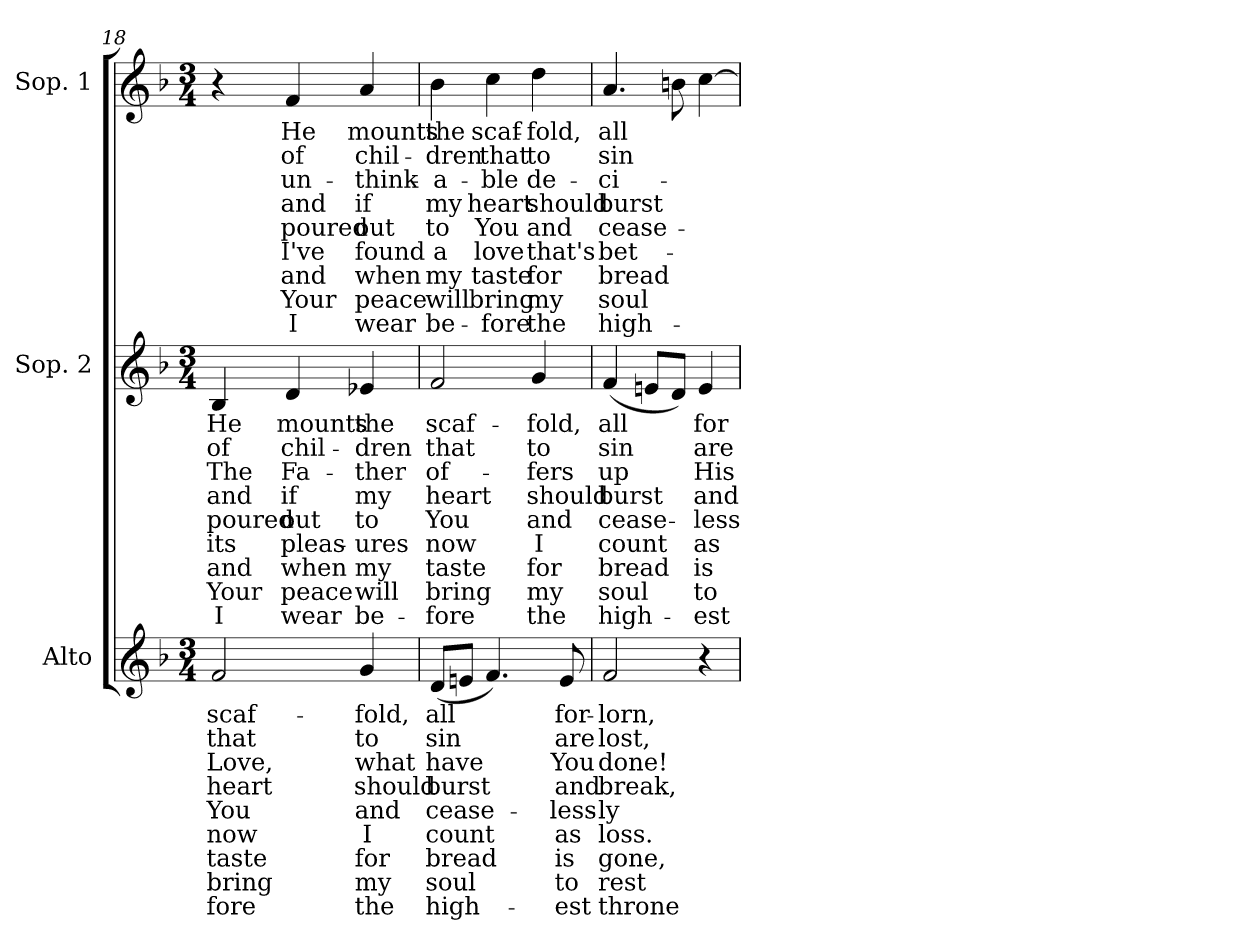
**kern	**text	**text	**text	**text	**text	**text	**text	**text	**text	**kern	**text	**text	**text	**text	**text	**text	**text	**text	**text	**kern	**text	**text	**text	**text	**text	**text	**text	**text	**text
*part3	*part3	*part3	*part3	*part3	*part3	*part3	*part3	*part3	*part3	*part2	*part2	*part2	*part2	*part2	*part2	*part2	*part2	*part2	*part2	*part1	*part1	*part1	*part1	*part1	*part1	*part1	*part1	*part1	*part1
*staff3	*staff3	*staff3	*staff3	*staff3	*staff3	*staff3	*staff3	*staff3	*staff3	*staff2	*staff2	*staff2	*staff2	*staff2	*staff2	*staff2	*staff2	*staff2	*staff2	*staff1	*staff1	*staff1	*staff1	*staff1	*staff1	*staff1	*staff1	*staff1	*staff1
*I"Alto	*	*	*	*	*	*	*	*	*	*I"Sop. 2	*	*	*	*	*	*	*	*	*	*I"Sop. 1	*	*	*	*	*	*	*	*	*
*I'A	*	*	*	*	*	*	*	*	*	*I'S	*	*	*	*	*	*	*	*	*	*I'S	*	*	*	*	*	*	*	*	*
*clefG2	*	*	*	*	*	*	*	*	*	*clefG2	*	*	*	*	*	*	*	*	*	*clefG2	*	*	*	*	*	*	*	*	*
*k[b-]	*	*	*	*	*	*	*	*	*	*k[b-]	*	*	*	*	*	*	*	*	*	*k[b-]	*	*	*	*	*	*	*	*	*
*F:	*	*	*	*	*	*	*	*	*	*F:	*	*	*	*	*	*	*	*	*	*F:	*	*	*	*	*	*	*	*	*
*M3/4	*	*	*	*	*	*	*	*	*	*M3/4	*	*	*	*	*	*	*	*	*	*M3/4	*	*	*	*	*	*	*	*	*
=18	=18	=18	=18	=18	=18	=18	=18	=18	=18	=18	=18	=18	=18	=18	=18	=18	=18	=18	=18	=18	=18	=18	=18	=18	=18	=18	=18	=18	=18
!	!LO:LY:b	!LO:LY:b	!LO:LY:b	!LO:LY:b	!LO:LY:b	!LO:LY:b	!LO:LY:b	!LO:LY:b	!LO:LY:b	!	!	!	!	!	!	!	!	!	!	!	!	!	!	!	!	!	!	!	!
!	!	!	!	!	!	!	!	!	!	!	!LO:LY:b	!LO:LY:b	!LO:LY:b	!LO:LY:b	!LO:LY:b	!LO:LY:b	!LO:LY:b	!LO:LY:b	!LO:LY:b	!	!	!	!	!	!	!	!	!	!
2f/	scaf-	that	Love,	heart	You	now	taste	bring	-fore	4B-/	He	of	The	and	poured	its	and	Your	I	4r	.	.	.	.	.	.	.	.	.
!	!	!	!	!	!	!	!	!	!	!	!LO:LY:b	!LO:LY:b	!LO:LY:b	!LO:LY:b	!LO:LY:b	!LO:LY:b	!LO:LY:b	!LO:LY:b	!LO:LY:b	!	!	!	!	!	!	!	!	!	!
!	!	!	!	!	!	!	!	!	!	!	!	!	!	!	!	!	!	!	!	!	!LO:LY:b	!LO:LY:b	!LO:LY:b	!LO:LY:b	!LO:LY:b	!LO:LY:b	!LO:LY:b	!LO:LY:b	!LO:LY:b
.	.	.	.	.	.	.	.	.	.	4d/	mounts	chil-	Fa-	if	out	pleas-	when	peace	wear	4f/	He	of	un-	and	poured	I've	and	Your	I
!	!LO:LY:b	!LO:LY:b	!LO:LY:b	!LO:LY:b	!LO:LY:b	!LO:LY:b	!LO:LY:b	!LO:LY:b	!LO:LY:b	!	!	!	!	!	!	!	!	!	!	!	!	!	!	!	!	!	!	!	!
!	!	!	!	!	!	!	!	!	!	!	!LO:LY:b	!LO:LY:b	!LO:LY:b	!LO:LY:b	!LO:LY:b	!LO:LY:b	!LO:LY:b	!LO:LY:b	!LO:LY:b	!	!	!	!	!	!	!	!	!	!
!	!	!	!	!	!	!	!	!	!	!	!	!	!	!	!	!	!	!	!	!	!LO:LY:b	!LO:LY:b	!LO:LY:b	!LO:LY:b	!LO:LY:b	!LO:LY:b	!LO:LY:b	!LO:LY:b	!LO:LY:b
4g/	-fold,	to	what	should	and	I	for	my	the	4e-X/	the	-dren	-ther	my	to	-ures	my	will	be-	4a/	mounts	chil-	-think-	if	out	found	when	peace	wear
!!LO:PB:g=z
=19	=19	=19	=19	=19	=19	=19	=19	=19	=19	=19	=19	=19	=19	=19	=19	=19	=19	=19	=19	=19	=19	=19	=19	=19	=19	=19	=19	=19	=19
!	!LO:LY:b	!LO:LY:b	!LO:LY:b	!LO:LY:b	!LO:LY:b	!LO:LY:b	!LO:LY:b	!LO:LY:b	!LO:LY:b	!	!	!	!	!	!	!	!	!	!	!	!	!	!	!	!	!	!	!	!
!	!	!	!	!	!	!	!	!	!	!	!LO:LY:b	!LO:LY:b	!LO:LY:b	!LO:LY:b	!LO:LY:b	!LO:LY:b	!LO:LY:b	!LO:LY:b	!LO:LY:b	!	!	!	!	!	!	!	!	!	!
!	!	!	!	!	!	!	!	!	!	!	!	!	!	!	!	!	!	!	!	!	!LO:LY:b	!LO:LY:b	!LO:LY:b	!LO:LY:b	!LO:LY:b	!LO:LY:b	!LO:LY:b	!LO:LY:b	!LO:LY:b
(<8d/L	all	sin	have	burst	cease-	count	bread	soul	high-	2f/	scaf-	that	of-	heart	You	now	taste	bring	-fore	4b-\	the	-dren	-a-	my	to	a	my	will	be-
8en/J	.	.	.	.	.	.	.	.	.	.	.	.	.	.	.	.	.	.	.	.	.	.	.	.	.	.	.	.	.
!	!	!	!	!	!	!	!	!	!	!	!	!	!	!	!	!	!	!	!	!	!LO:LY:b	!LO:LY:b	!LO:LY:b	!LO:LY:b	!LO:LY:b	!LO:LY:b	!LO:LY:b	!LO:LY:b	!LO:LY:b
4.f/)	.	.	.	.	.	.	.	.	.	.	.	.	.	.	.	.	.	.	.	4cc\	scaf-	that	-ble	heart	You	love	taste	bring	-fore
!	!	!	!	!	!	!	!	!	!	!	!LO:LY:b	!LO:LY:b	!LO:LY:b	!LO:LY:b	!LO:LY:b	!LO:LY:b	!LO:LY:b	!LO:LY:b	!LO:LY:b	!	!	!	!	!	!	!	!	!	!
!	!	!	!	!	!	!	!	!	!	!	!	!	!	!	!	!	!	!	!	!	!LO:LY:b	!LO:LY:b	!LO:LY:b	!LO:LY:b	!LO:LY:b	!LO:LY:b	!LO:LY:b	!LO:LY:b	!LO:LY:b
.	.	.	.	.	.	.	.	.	.	4g/	-fold,	to	-fers	should	and	I	for	my	the	4dd\	-fold,	to	de-	should	and	that's	for	my	the
!	!LO:LY:b	!LO:LY:b	!LO:LY:b	!LO:LY:b	!LO:LY:b	!LO:LY:b	!LO:LY:b	!LO:LY:b	!LO:LY:b	!	!	!	!	!	!	!	!	!	!	!	!	!	!	!	!	!	!	!	!
8e/	for-	are	You	and	-less-	as	is	to	-est	.	.	.	.	.	.	.	.	.	.	.	.	.	.	.	.	.	.	.	.
=20	=20	=20	=20	=20	=20	=20	=20	=20	=20	=20	=20	=20	=20	=20	=20	=20	=20	=20	=20	=20	=20	=20	=20	=20	=20	=20	=20	=20	=20
!	!LO:LY:b	!LO:LY:b	!LO:LY:b	!LO:LY:b	!LO:LY:b	!LO:LY:b	!LO:LY:b	!LO:LY:b	!LO:LY:b	!	!	!	!	!	!	!	!	!	!	!	!	!	!	!	!	!	!	!	!
!	!	!	!	!	!	!	!	!	!	!	!LO:LY:b	!LO:LY:b	!LO:LY:b	!LO:LY:b	!LO:LY:b	!LO:LY:b	!LO:LY:b	!LO:LY:b	!LO:LY:b	!	!	!	!	!	!	!	!	!	!
!	!	!	!	!	!	!	!	!	!	!	!	!	!	!	!	!	!	!	!	!	!LO:LY:b	!LO:LY:b	!LO:LY:b	!LO:LY:b	!LO:LY:b	!LO:LY:b	!LO:LY:b	!LO:LY:b	!LO:LY:b
2f/	-lorn,	lost,	done!	break,	-ly	loss.	gone,	rest	throne	(<4f/	all	sin	up	burst	cease-	count	bread	soul	high-	4.a/	all	sin	-ci-	burst	cease-	bet-	bread	soul	high-
.	.	.	.	.	.	.	.	.	.	8en/L	.	.	.	.	.	.	.	.	.	.	.	.	.	.	.	.	.	.	.
.	.	.	.	.	.	.	.	.	.	8d/J)	.	.	.	.	.	.	.	.	.	8bn\	.	.	.	.	.	.	.	.	.
!	!	!	!	!	!	!	!	!	!	!	!LO:LY:b	!LO:LY:b	!LO:LY:b	!LO:LY:b	!LO:LY:b	!LO:LY:b	!LO:LY:b	!LO:LY:b	!LO:LY:b	!	!	!	!	!	!	!	!	!	!
4r	.	.	.	.	.	.	.	.	.	4e/	for-	are	His	and	-less-	as	is	to	-est	[4cc\	.	.	.	.	.	.	.	.	.
=	=	=	=	=	=	=	=	=	=	=	=	=	=	=	=	=	=	=	=	=	=	=	=	=	=	=	=	=	=
*-	*-	*-	*-	*-	*-	*-	*-	*-	*-	*-	*-	*-	*-	*-	*-	*-	*-	*-	*-	*-	*-	*-	*-	*-	*-	*-	*-	*-	*-
